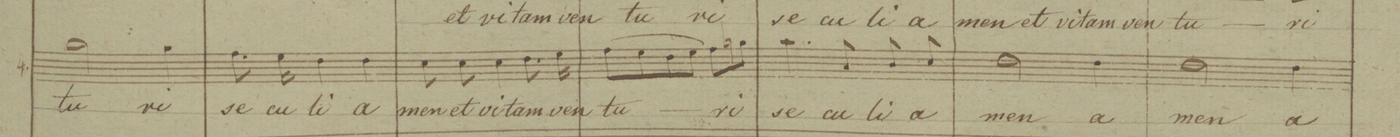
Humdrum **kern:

**kern	**text	**text	**dynam
*I"4.	*	*	*
*clefF4	*	*	*
*k[b-]	*	*	*
*M3/4	*	*	*
2B-\	-tu-	.	.
4B-\	-ri	.	.
=154	=154	=154	=154
8.A\	se-	.	.
16G\	-cu-	.	.
4F\	-li	.	.
4F\	a-	.	.
=155	=155	=155	=155
8E\	-men	.	.
8E\	et	.	.
4E\	vi-	.	.
8.F\	-tam	.	.
16G\	ven-	.	.
=156	=156	=156	=156
(8A\L	-tu-	.	.
8G\	.	.	.
8F\	.	.	.
8G\J)	.	.	.
8A\L	-ri	.	.
8Bn\J	.	.	.
=157	=157	=157	=157
4.c\	se-	.	.
8C/	-cu-	.	.
8D/	-li	.	.
8E/	a-	.	.
=158	=158	=158	=158
*2\right	*	*	*
2F\	-men	.	.
4F\	a-	.	.
=159	=159	=159	=159
2F\	-men	.	.
[4F\	a-	.	.
=160	=160	=160	=160
*-	*-	*-	*-
